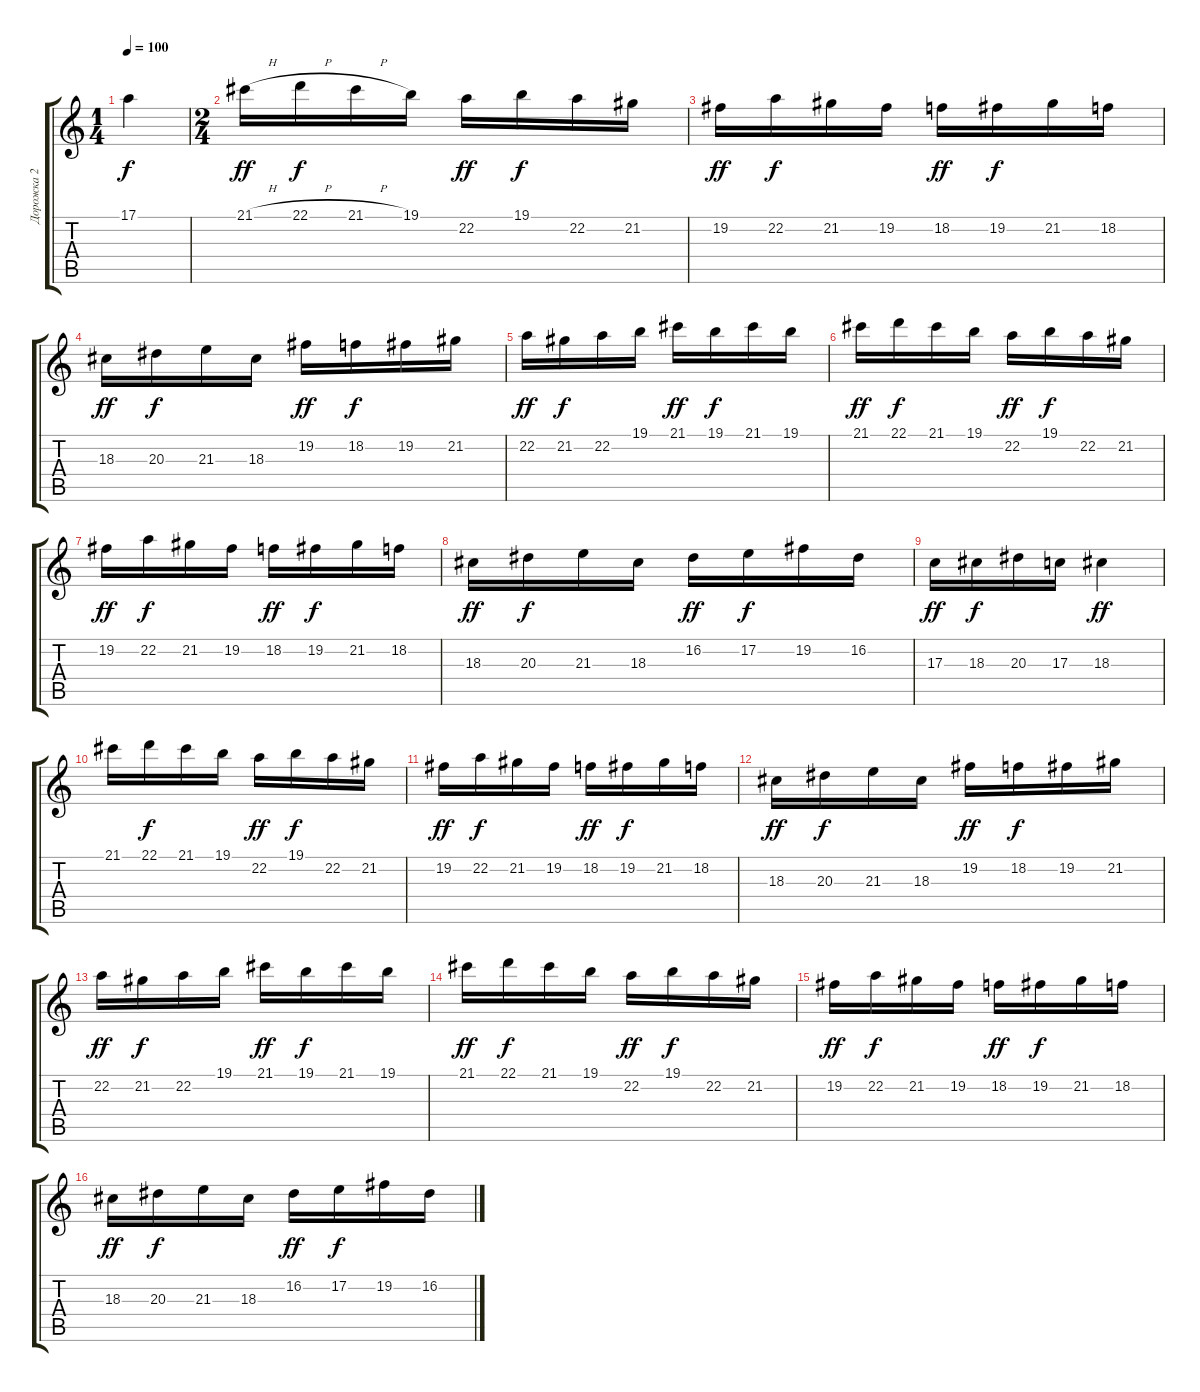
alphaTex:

\track ("Дорожка 2" "Дорожка 2") {instrument acousticgrandpiano}
\staff {score tabs}
\tuning (E4 B3 G3 D3 A2 E2) {hide}
\ts (1 4)
\tempo 100
\clef g2
\ks c
17.1.4{dy f} |
\ts (2 4)
21.1{h}.16{dy ff} 22.1{h}.16{dy f} 21.1{h}.16 19.1.16 22.2.16{dy ff} 19.1.16{dy f} 22.2.16 21.2.16 |
19.2.16{dy ff} 22.2.16{dy f} 21.2.16 19.2.16 18.2.16{dy ff} 19.2.16{dy f} 21.2.16 18.2.16 |
18.3.16{dy ff} 20.3.16{dy f} 21.3.16 18.3.16 19.2.16{dy ff} 18.2.16{dy f} 19.2.16 21.2.16 |
22.2.16{dy ff} 21.2.16{dy f} 22.2.16 19.1.16 21.1.16{dy ff} 19.1.16{dy f} 21.1.16 19.1.16 |
21.1.16{dy ff} 22.1.16{dy f} 21.1.16 19.1.16 22.2.16{dy ff} 19.1.16{dy f} 22.2.16 21.2.16 |
19.2.16{dy ff} 22.2.16{dy f} 21.2.16 19.2.16 18.2.16{dy ff} 19.2.16{dy f} 21.2.16 18.2.16 |
18.3.16{dy ff} 20.3.16{dy f} 21.3.16 18.3.16 16.2.16{dy ff} 17.2.16{dy f} 19.2.16 16.2.16 |
17.3.16{dy ff} 18.3.16{dy f} 20.3.16 17.3.16 18.3.4{dy ff} |
21.1.16 22.1.16{dy f} 21.1.16 19.1.16 22.2.16{dy ff} 19.1.16{dy f} 22.2.16 21.2.16 |
19.2.16{dy ff} 22.2.16{dy f} 21.2.16 19.2.16 18.2.16{dy ff} 19.2.16{dy f} 21.2.16 18.2.16 |
18.3.16{dy ff} 20.3.16{dy f} 21.3.16 18.3.16 19.2.16{dy ff} 18.2.16{dy f} 19.2.16 21.2.16 |
22.2.16{dy ff} 21.2.16{dy f} 22.2.16 19.1.16 21.1.16{dy ff} 19.1.16{dy f} 21.1.16 19.1.16 |
21.1.16{dy ff} 22.1.16{dy f} 21.1.16 19.1.16 22.2.16{dy ff} 19.1.16{dy f} 22.2.16 21.2.16 |
19.2.16{dy ff} 22.2.16{dy f} 21.2.16 19.2.16 18.2.16{dy ff} 19.2.16{dy f} 21.2.16 18.2.16 |
18.3.16{dy ff} 20.3.16{dy f} 21.3.16 18.3.16 16.2.16{dy ff} 17.2.16{dy f} 19.2.16 16.2.16
